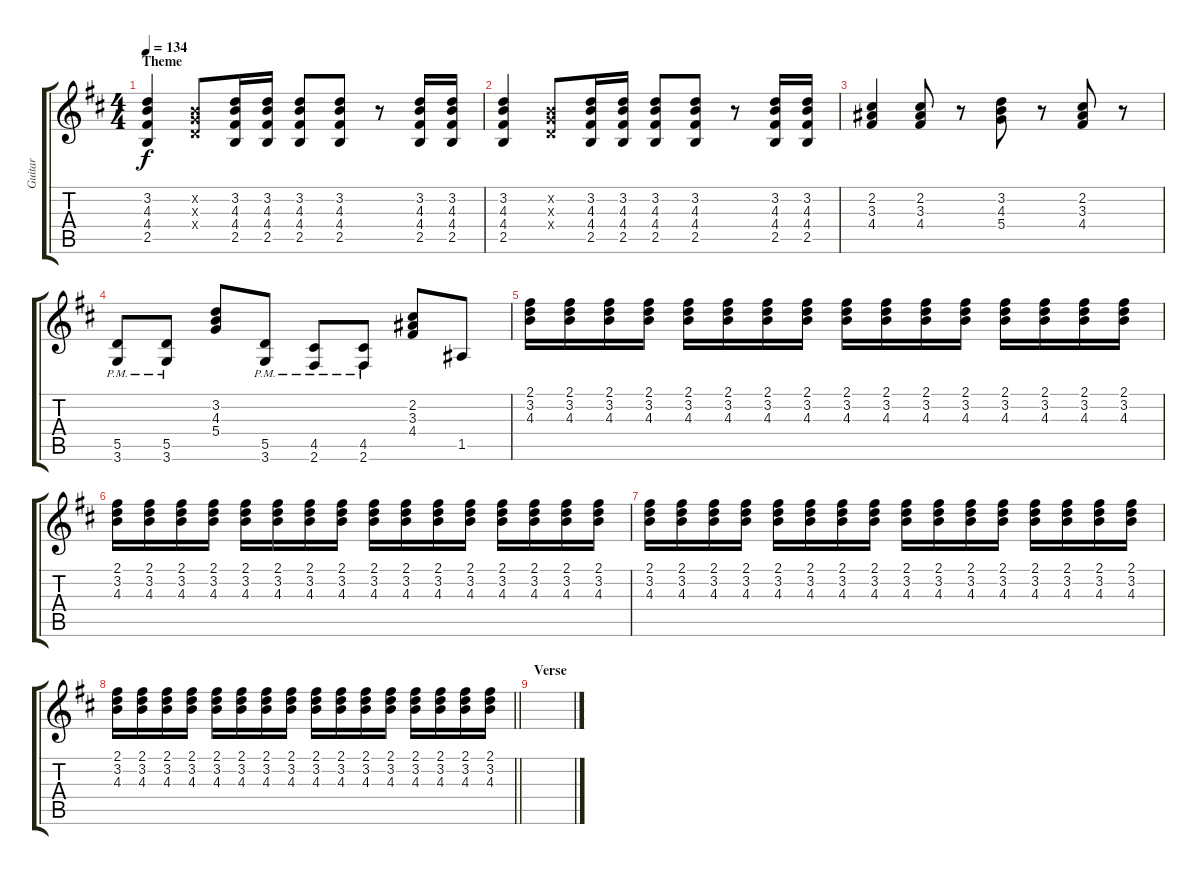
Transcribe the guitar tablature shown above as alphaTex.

\track ("Guitar" "Guitar") {instrument distortionguitar}
\staff {score tabs}
\tuning (E4 B3 G3 D3 A2 E2) {hide}
\ts (4 4)
\section ("" "Theme")
\tempo 134
\clef g2
\ks bminor
(3.2 4.3 4.4 2.5).4{dy f} (0.2{x} 0.3{x} 0.4{x}).8 (3.2 4.3 4.4 2.5).16 (3.2 4.3 4.4 2.5).16 (3.2 4.3 4.4 2.5).8 (3.2 4.3 4.4 2.5).8 r.8 (3.2 4.3 4.4 2.5).16 (3.2 4.3 4.4 2.5).16 |
(3.2 4.3 4.4 2.5).4 (0.2{x} 0.3{x} 0.4{x}).8 (3.2 4.3 4.4 2.5).16 (3.2 4.3 4.4 2.5).16 (3.2 4.3 4.4 2.5).8 (3.2 4.3 4.4 2.5).8 r.8 (3.2 4.3 4.4 2.5).16 (3.2 4.3 4.4 2.5).16 |
(2.2 3.3 4.4).4 (2.2 3.3 4.4).8 r.8 (3.2 4.3 5.4).8 r.8 (2.2 3.3 4.4).8 r.8 |
(5.5{pm} 3.6{pm}).8 (5.5{pm} 3.6{pm}).8 (3.2 4.3 5.4).8 (5.5{pm} 3.6{pm}).8 (4.5{pm} 2.6{pm}).8 (4.5{pm} 2.6{pm}).8 (2.2 3.3 4.4).8 1.5.8 |
(2.1 3.2 4.3).16{volume 9 instrument electricguitarclean} (2.1 3.2 4.3).16 (2.1 3.2 4.3).16 (2.1 3.2 4.3).16 (2.1 3.2 4.3).16 (2.1 3.2 4.3).16 (2.1 3.2 4.3).16 (2.1 3.2 4.3).16 (2.1 3.2 4.3).16 (2.1 3.2 4.3).16 (2.1 3.2 4.3).16 (2.1 3.2 4.3).16 (2.1 3.2 4.3).16 (2.1 3.2 4.3).16 (2.1 3.2 4.3).16 (2.1 3.2 4.3).16 |
(2.1 3.2 4.3).16 (2.1 3.2 4.3).16 (2.1 3.2 4.3).16 (2.1 3.2 4.3).16 (2.1 3.2 4.3).16 (2.1 3.2 4.3).16 (2.1 3.2 4.3).16 (2.1 3.2 4.3).16 (2.1 3.2 4.3).16 (2.1 3.2 4.3).16 (2.1 3.2 4.3).16 (2.1 3.2 4.3).16 (2.1 3.2 4.3).16 (2.1 3.2 4.3).16 (2.1 3.2 4.3).16 (2.1 3.2 4.3).16 |
(2.1 3.2 4.3).16 (2.1 3.2 4.3).16 (2.1 3.2 4.3).16 (2.1 3.2 4.3).16 (2.1 3.2 4.3).16 (2.1 3.2 4.3).16 (2.1 3.2 4.3).16 (2.1 3.2 4.3).16 (2.1 3.2 4.3).16 (2.1 3.2 4.3).16 (2.1 3.2 4.3).16 (2.1 3.2 4.3).16 (2.1 3.2 4.3).16 (2.1 3.2 4.3).16 (2.1 3.2 4.3).16 (2.1 3.2 4.3).16 |
\barLineRight lightlight
(2.1 3.2 4.3).16 (2.1 3.2 4.3).16 (2.1 3.2 4.3).16 (2.1 3.2 4.3).16 (2.1 3.2 4.3).16 (2.1 3.2 4.3).16 (2.1 3.2 4.3).16 (2.1 3.2 4.3).16 (2.1 3.2 4.3).16 (2.1 3.2 4.3).16 (2.1 3.2 4.3).16 (2.1 3.2 4.3).16 (2.1 3.2 4.3).16 (2.1 3.2 4.3).16 (2.1 3.2 4.3).16 (2.1 3.2 4.3).16 |
\section ("" "Verse")
